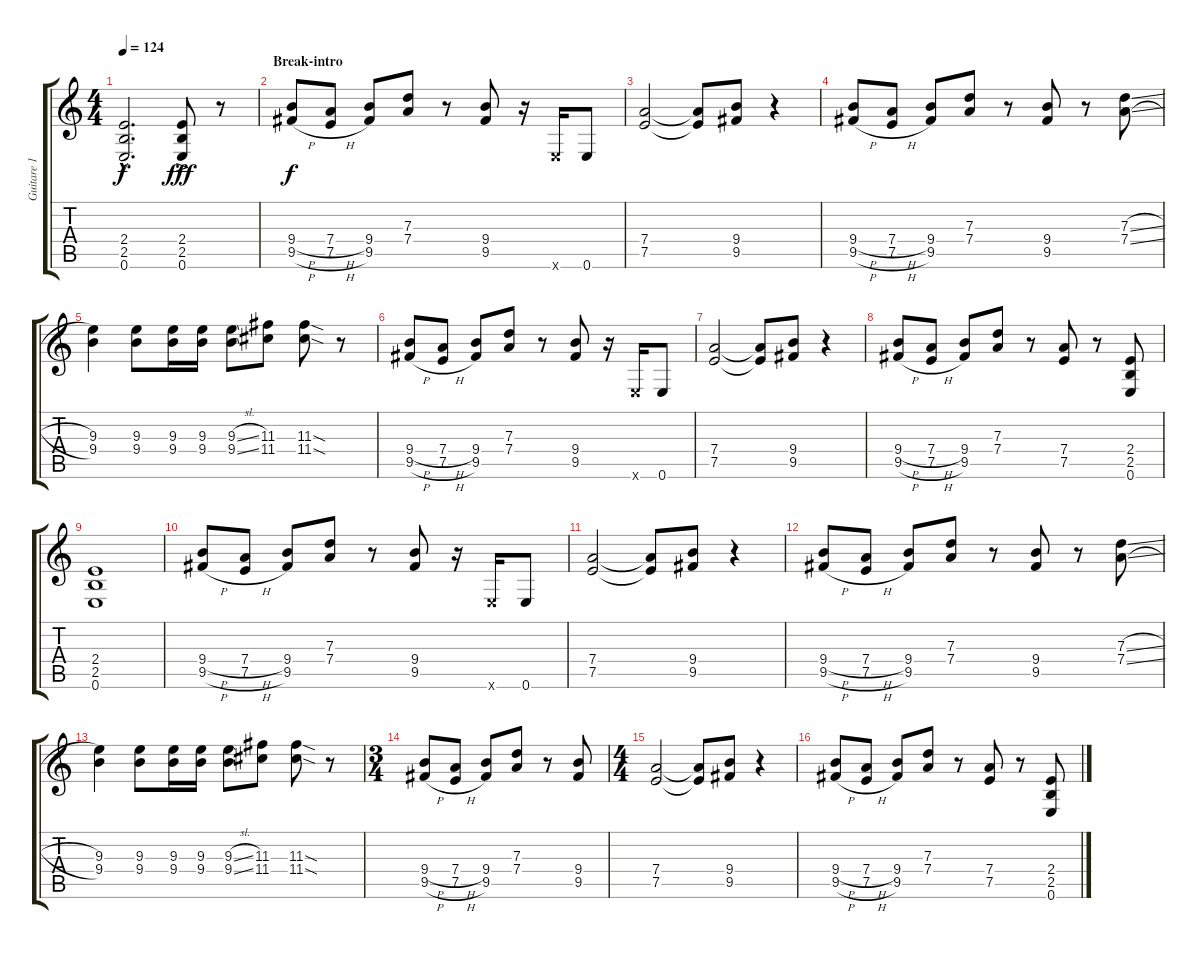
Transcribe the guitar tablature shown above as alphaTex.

\track ("Guitare 1" "Guitare 1") {instrument distortionguitar}
\staff {score tabs}
\tuning (E4 B3 G3 D3 A2 E2) {hide}
\ts (4 4)
\tempo 124
\clef g2
\ks c
(2.4{hac} 2.5{hac} 0.6{hac}).2{d dy f} (2.4{ac} 2.5 0.6).8{dy fff} r.8 |
\section ("" "Break-intro")
(9.4{h} 9.5{h}).8{dy f} (7.4{h} 7.5{h}).8 (9.4 9.5).8 (7.3 7.4).8 r.8 (9.4 9.5).8 r.16 0.6{x}.16 0.6.8 |
(7.4 7.5).2 (7.4{t} 7.5{t}).8 (9.4 9.5).8 r.4 |
(9.4{h} 9.5{h}).8 (7.4{h} 7.5{h}).8 (9.4 9.5).8 (7.3 7.4).8 r.8 (9.4 9.5).8 r.8 (7.3{sl} 7.4{sl}).8 |
(9.3 9.4).4 (9.3 9.4).8 (9.3 9.4).16 (9.3 9.4).16 (9.3{sl} 9.4{sl}).8 (11.3 11.4).8 (11.3{sod} 11.4{sod}).8 r.8 |
(9.4{h} 9.5{h}).8 (7.4{h} 7.5{h}).8 (9.4 9.5).8 (7.3 7.4).8 r.8 (9.4 9.5).8 r.16 0.6{x}.16 0.6.8 |
(7.4 7.5).2 (7.4{t} 7.5{t}).8 (9.4 9.5).8 r.4 |
(9.4{h} 9.5{h}).8 (7.4{h} 7.5{h}).8 (9.4 9.5).8 (7.3 7.4).8 r.8 (7.4 7.5).8 r.8 (2.4 2.5 0.6).8 |
(2.4 2.5 0.6).1 |
(9.4{h} 9.5{h}).8 (7.4{h} 7.5{h}).8 (9.4 9.5).8 (7.3 7.4).8 r.8 (9.4 9.5).8 r.16 0.6{x}.16 0.6.8 |
(7.4 7.5).2 (7.4{t} 7.5{t}).8 (9.4 9.5).8 r.4 |
(9.4{h} 9.5{h}).8 (7.4{h} 7.5{h}).8 (9.4 9.5).8 (7.3 7.4).8 r.8 (9.4 9.5).8 r.8 (7.3{sl} 7.4{sl}).8 |
(9.3 9.4).4 (9.3 9.4).8 (9.3 9.4).16 (9.3 9.4).16 (9.3{sl} 9.4{sl}).8 (11.3 11.4).8 (11.3{sod} 11.4{sod}).8 r.8 |
\ts (3 4)
(9.4{h} 9.5{h}).8 (7.4{h} 7.5{h}).8 (9.4 9.5).8 (7.3 7.4).8 r.8 (9.4 9.5).8 |
\ts (4 4)
(7.4 7.5).2 (7.4{t} 7.5{t}).8 (9.4 9.5).8 r.4 |
(9.4{h} 9.5{h}).8 (7.4{h} 7.5{h}).8 (9.4 9.5).8 (7.3 7.4).8 r.8 (7.4 7.5).8 r.8 (2.4 2.5 0.6).8
